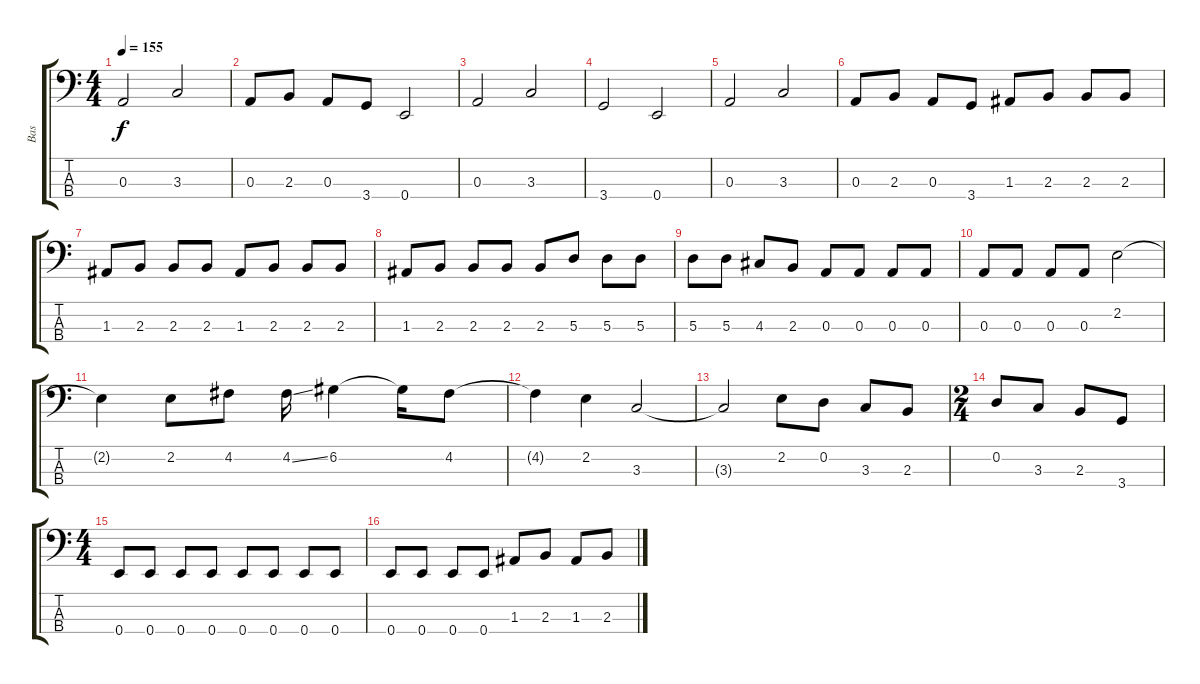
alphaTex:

\track ("Bas" "Bas") {instrument electricbassfinger}
\staff {score tabs}
\tuning (G2 D2 A1 E1) {hide}
\ts (4 4)
\tempo 155
\clef f4
\ks c
0.3.2{dy f} 3.3.2 |
0.3.8 2.3.8 0.3.8 3.4.8 0.4.2 |
0.3.2 3.3.2 |
3.4.2 0.4.2 |
0.3.2 3.3.2 |
0.3.8 2.3.8 0.3.8 3.4.8 1.3.8 2.3.8 2.3.8 2.3.8 |
1.3.8 2.3.8 2.3.8 2.3.8 1.3.8 2.3.8 2.3.8 2.3.8 |
1.3.8 2.3.8 2.3.8 2.3.8 2.3.8 5.3.8 5.3.8 5.3.8 |
5.3.8 5.3.8 4.3.8 2.3.8 0.3.8 0.3.8 0.3.8 0.3.8 |
0.3.8 0.3.8 0.3.8 0.3.8 2.2.2 |
2.2{t}.4 2.2.8 4.2.8 4.2{ss}.16 6.2.4 6.2{t}.16 4.2.8 |
4.2{t}.4 2.2.4 3.3.2 |
3.3{t}.2 2.2.8 0.2.8 3.3.8 2.3.8 |
\ts (2 4)
0.2.8 3.3.8 2.3.8 3.4.8 |
\ts (4 4)
0.4.8 0.4.8 0.4.8 0.4.8 0.4.8 0.4.8 0.4.8 0.4.8 |
0.4.8 0.4.8 0.4.8 0.4.8 1.3.8 2.3.8 1.3.8 2.3.8
